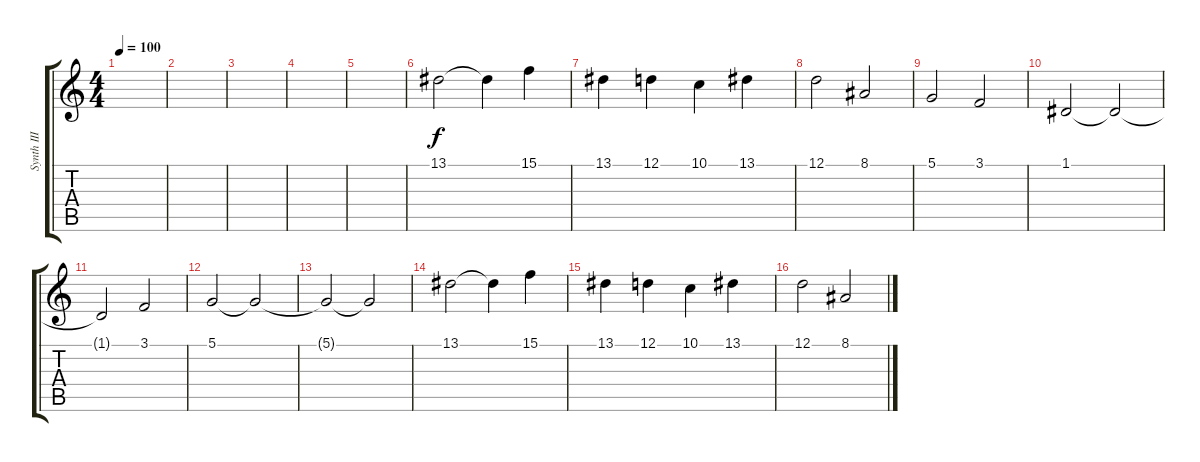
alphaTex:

\track ("Synth III" "Synth III") {instrument violin}
\staff {score tabs}
\tuning (D4 A3 F3 C3 G2 D2) {hide}
\ts (4 4)
\tempo 100
\clef g2
\ks c
|
|
|
|
|
13.1.2{volume 8} 13.1{t}.4 15.1.4 |
13.1.4 12.1.4 10.1.4 13.1.4 |
12.1.2 8.1.2 |
5.1.2 3.1.2 |
1.1.2 1.1{t}.2 |
1.1{t}.2 3.1.2 |
5.1.2 5.1{t}.2 |
5.1{t}.2 5.1{t}.2 |
13.1.2 13.1{t}.4 15.1.4 |
13.1.4 12.1.4 10.1.4 13.1.4 |
12.1.2 8.1.2
